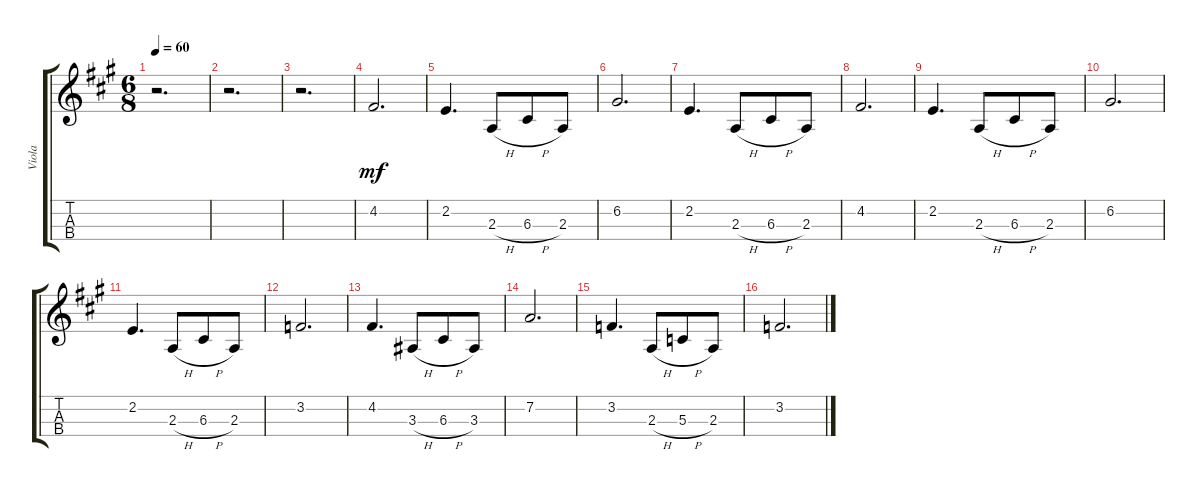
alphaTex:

\track ("Viola" "Viola") {instrument stringensemble1}
\staff {score tabs}
\tuning (A4 D4 G3 C3) {hide}
\ts (6 8)
\tempo 60
\clef g2
\ks f#minor
r.2{d dy mf instrument stringensemble1} |
r.2{d} |
r.2{d} |
4.2.2{d} |
2.2.4{d} 2.3{h}.8 6.3{h}.8 2.3.8 |
6.2.2{d} |
2.2.4{d} 2.3{h}.8 6.3{h}.8 2.3.8 |
4.2.2{d} |
2.2.4{d} 2.3{h}.8 6.3{h}.8 2.3.8 |
6.2.2{d} |
2.2.4{d} 2.3{h}.8 6.3{h}.8 2.3.8 |
3.2.2{d} |
4.2.4{d} 3.3{h}.8 6.3{h}.8 3.3.8 |
7.2.2{d} |
3.2.4{d} 2.3{h}.8 5.3{h}.8 2.3.8 |
3.2.2{d}
